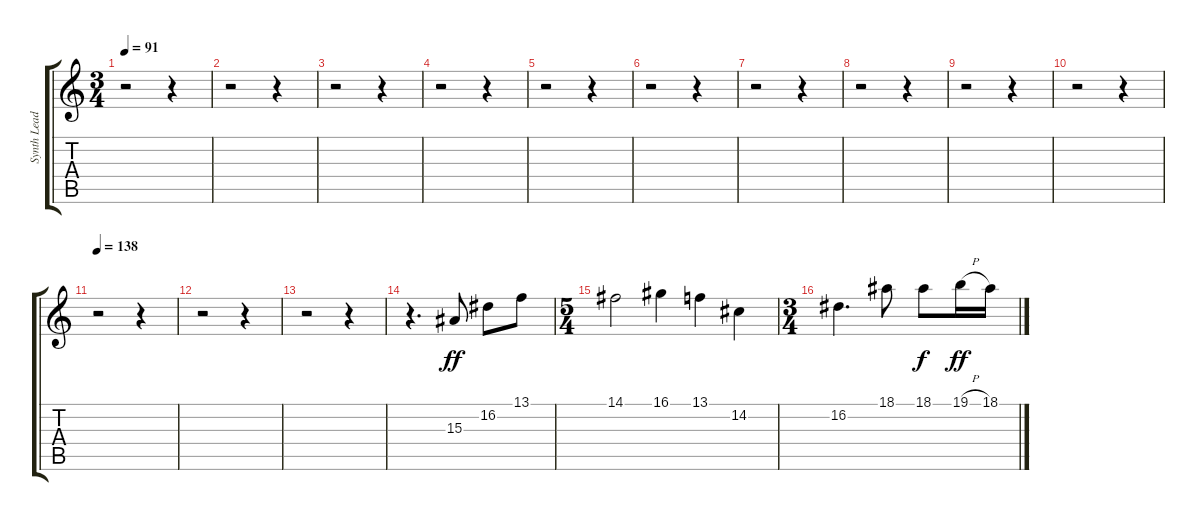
\track ("Synth Lead" "Synth Lead") {instrument lead1square}
\staff {score tabs}
\tuning (E4 B3 G3 D3 A2 E2) {hide}
\ts (3 4)
\tempo 91
\clef g2
\ks c
r.2{dy ff instrument lead1square} r.4 |
r.2 r.4 |
r.2 r.4 |
r.2 r.4 |
r.2 r.4 |
r.2 r.4 |
r.2 r.4 |
r.2 r.4 |
r.2 r.4 |
r.2 r.4 |
\tempo 138
r.2 r.4 |
r.2 r.4 |
r.2 r.4 |
r.4{d} 15.3.8 16.2.8 13.1.8 |
\ts (5 4)
14.1.2 16.1.4 13.1.4 14.2.4 |
\ts (3 4)
16.2.4{d} 18.1.8 18.1.8{dy f} 19.1{h}.16{dy ff} 18.1{h}.16
